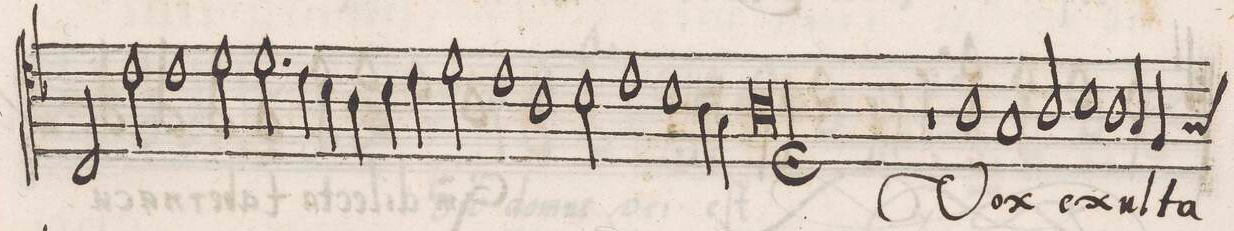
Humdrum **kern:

**kern	**text
*I"ALTVS	*
*clefC4	*
*k[b-]	*
*met(c|)	*
*M2/1	*
2C/	.
2c\	.
1c	.
=8	=8
2d\	.
2.d\	.
4c\	.
4B-\	.
4A\	.
=9	=9
4B-\	.
4c\	.
2d\	.
1c	.
=10	=10
1A	.
2B-\	.
1c	.
=11	=11
1B-	.
4A\	.
4G\	.
=12	=12
0A;<	.
=13	=13
1r	.
1A	Vox
=14	=14
1G	.
2A/	e-
1B-	-xul-
=15	=15
1A	.
4G/	.
*custos:G	*
4F/	-ta-
=16	=16
*-	*-
